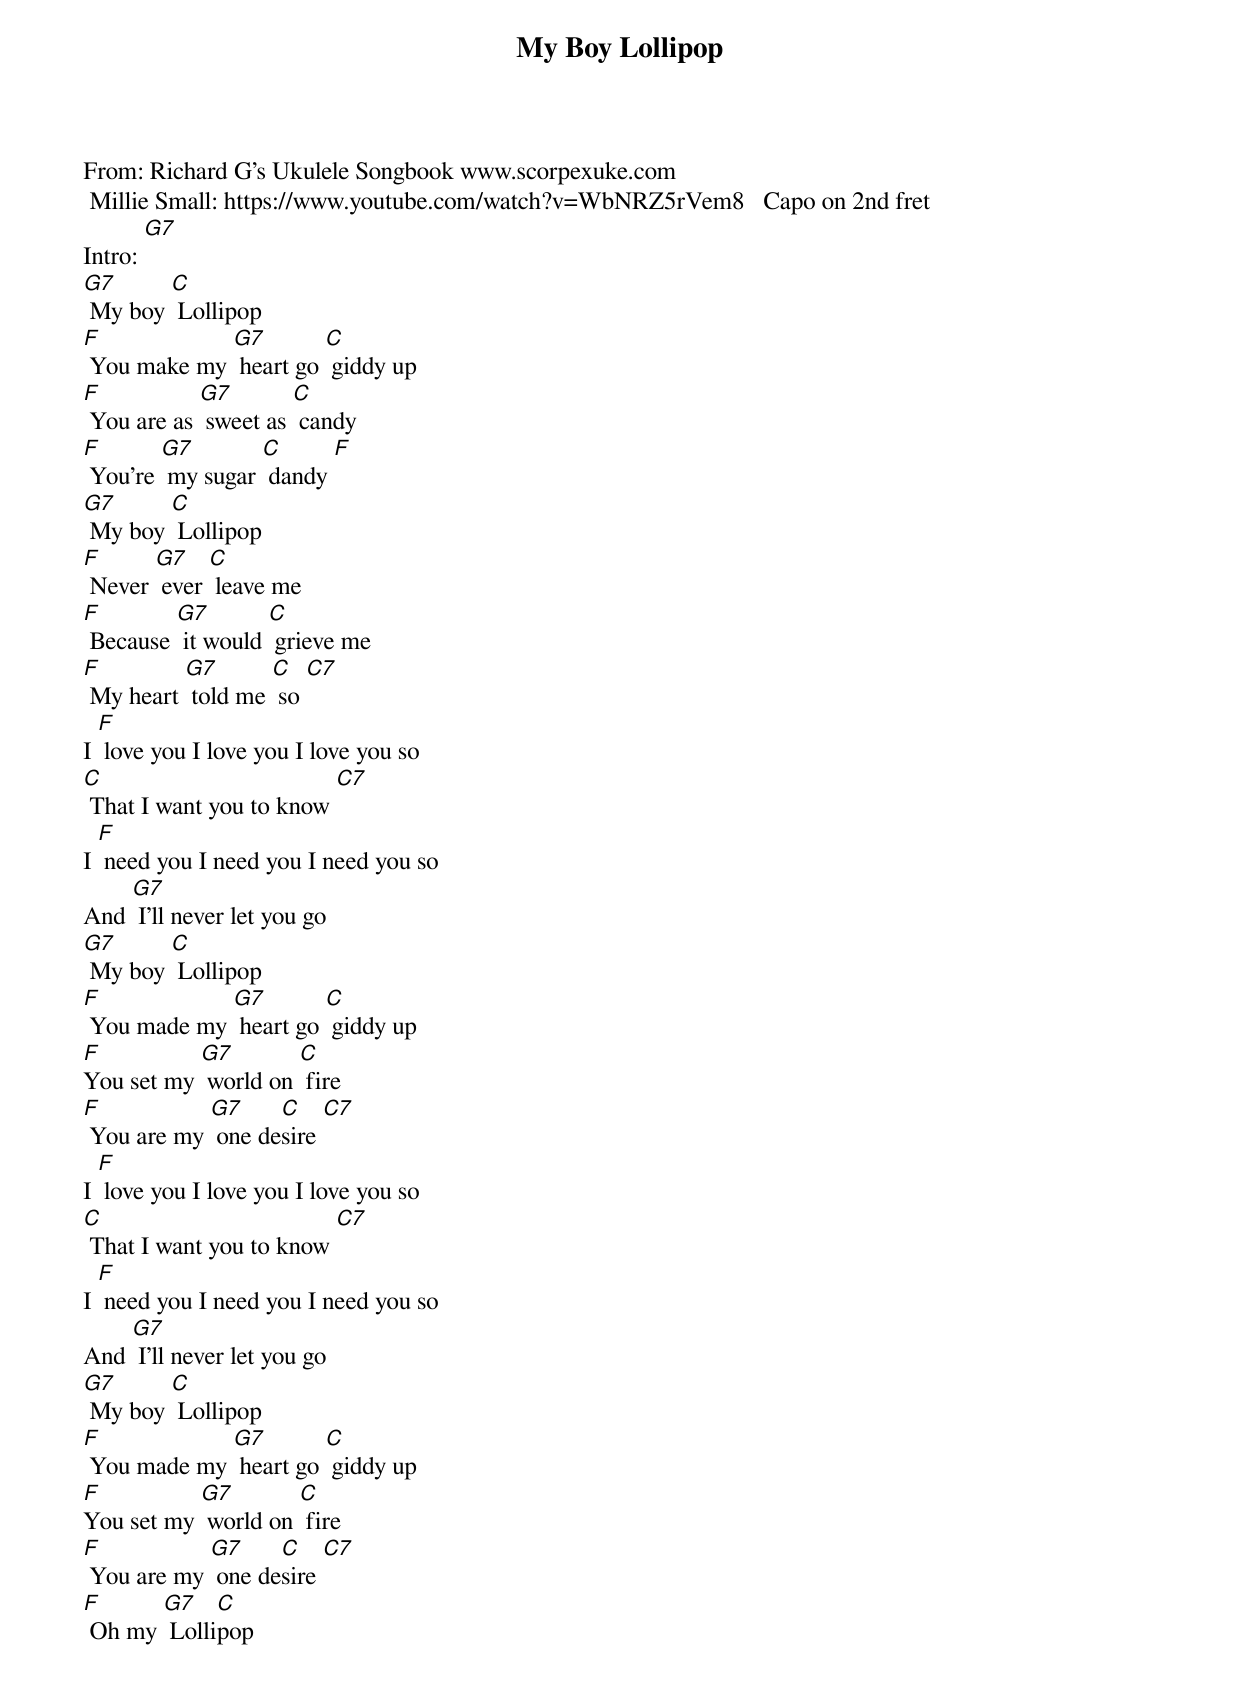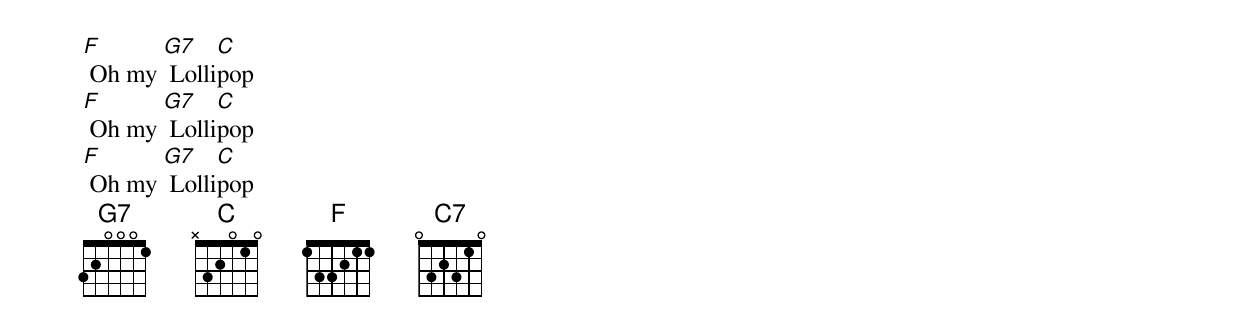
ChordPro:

{t: My Boy Lollipop }
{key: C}
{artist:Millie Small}
From: Richard G’s Ukulele Songbook www.scorpexuke.com
 Millie Small: https://www.youtube.com/watch?v=WbNRZ5rVem8   Capo on 2nd fret
{c: }
Intro: [G7]
{c: }
[G7] My boy [C] Lollipop
[F] You make my [G7] heart go [C] giddy up
[F] You are as [G7] sweet as [C] candy
[F] You're [G7] my sugar [C] dandy [F]
{c: }
[G7] My boy [C] Lollipop
[F] Never [G7] ever [C] leave me
[F] Because [G7] it would [C] grieve me
[F] My heart [G7] told me [C] so [C7]
{c: }
I [F] love you I love you I love you so
[C] That I want you to know [C7]
I [F] need you I need you I need you so
And [G7] I'll never let you go
{c: }
[G7] My boy [C] Lollipop
[F] You made my [G7] heart go [C] giddy up
[F]You set my [G7] world on [C] fire
[F] You are my [G7] one de[C]sire [C7]
{c: }
I [F] love you I love you I love you so
[C] That I want you to know [C7]
I [F] need you I need you I need you so
And [G7] I'll never let you go
{c: }
[G7] My boy [C] Lollipop
[F] You made my [G7] heart go [C] giddy up
[F]You set my [G7] world on [C] fire
[F] You are my [G7] one de[C]sire [C7]
{c: }
[F] Oh my [G7] Lolli[C]pop
[F] Oh my [G7] Lolli[C]pop
[F] Oh my [G7] Lolli[C]pop
[F] Oh my [G7] Lolli[C]pop
